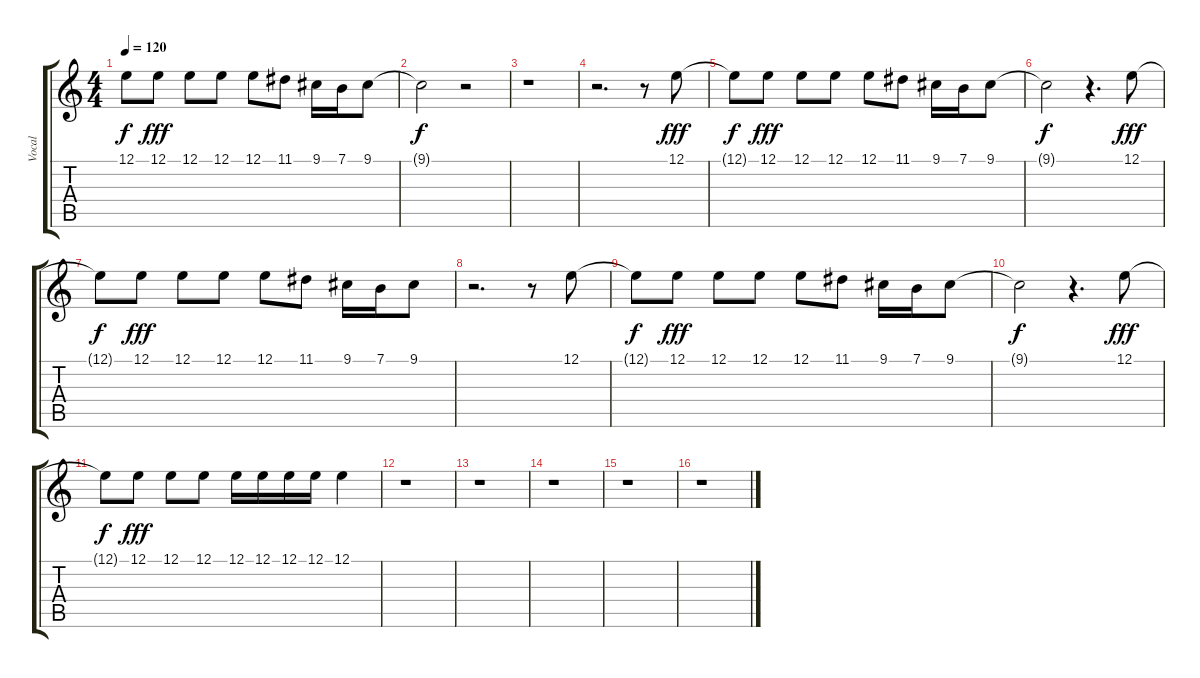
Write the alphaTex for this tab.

\track ("Vocal      (GS) " "Vocal     ") {instrument acousticgrandpiano}
\staff {score tabs}
\tuning (E4 B3 G3 D3 A2 E2) {hide}
\ts (4 4)
\tempo 120
\clef g2
\ks c
12.1{t}.8{dy f} 12.1.8{dy fff} 12.1.8 12.1.8 12.1.8 11.1.8 9.1.16 7.1.16 9.1.8 |
9.1{t}.2{dy f} r.2 |
r.1 |
r.2{d} r.8 12.1.8{dy fff} |
12.1{t}.8{dy f} 12.1.8{dy fff} 12.1.8 12.1.8 12.1.8 11.1.8 9.1.16 7.1.16 9.1.8 |
9.1{t}.2{dy f} r.4{d} 12.1.8{dy fff} |
12.1{t}.8{dy f} 12.1.8{dy fff} 12.1.8 12.1.8 12.1.8 11.1.8 9.1.16 7.1.16 9.1.8 |
r.2{d} r.8 12.1.8 |
12.1{t}.8{dy f} 12.1.8{dy fff} 12.1.8 12.1.8 12.1.8 11.1.8 9.1.16 7.1.16 9.1.8 |
9.1{t}.2{dy f} r.4{d} 12.1.8{dy fff} |
12.1{t}.8{dy f} 12.1.8{dy fff} 12.1.8 12.1.8 12.1.16 12.1.16 12.1.16 12.1.16 12.1.4 |
r.1 |
r.1 |
r.1 |
r.1 |
r.1
